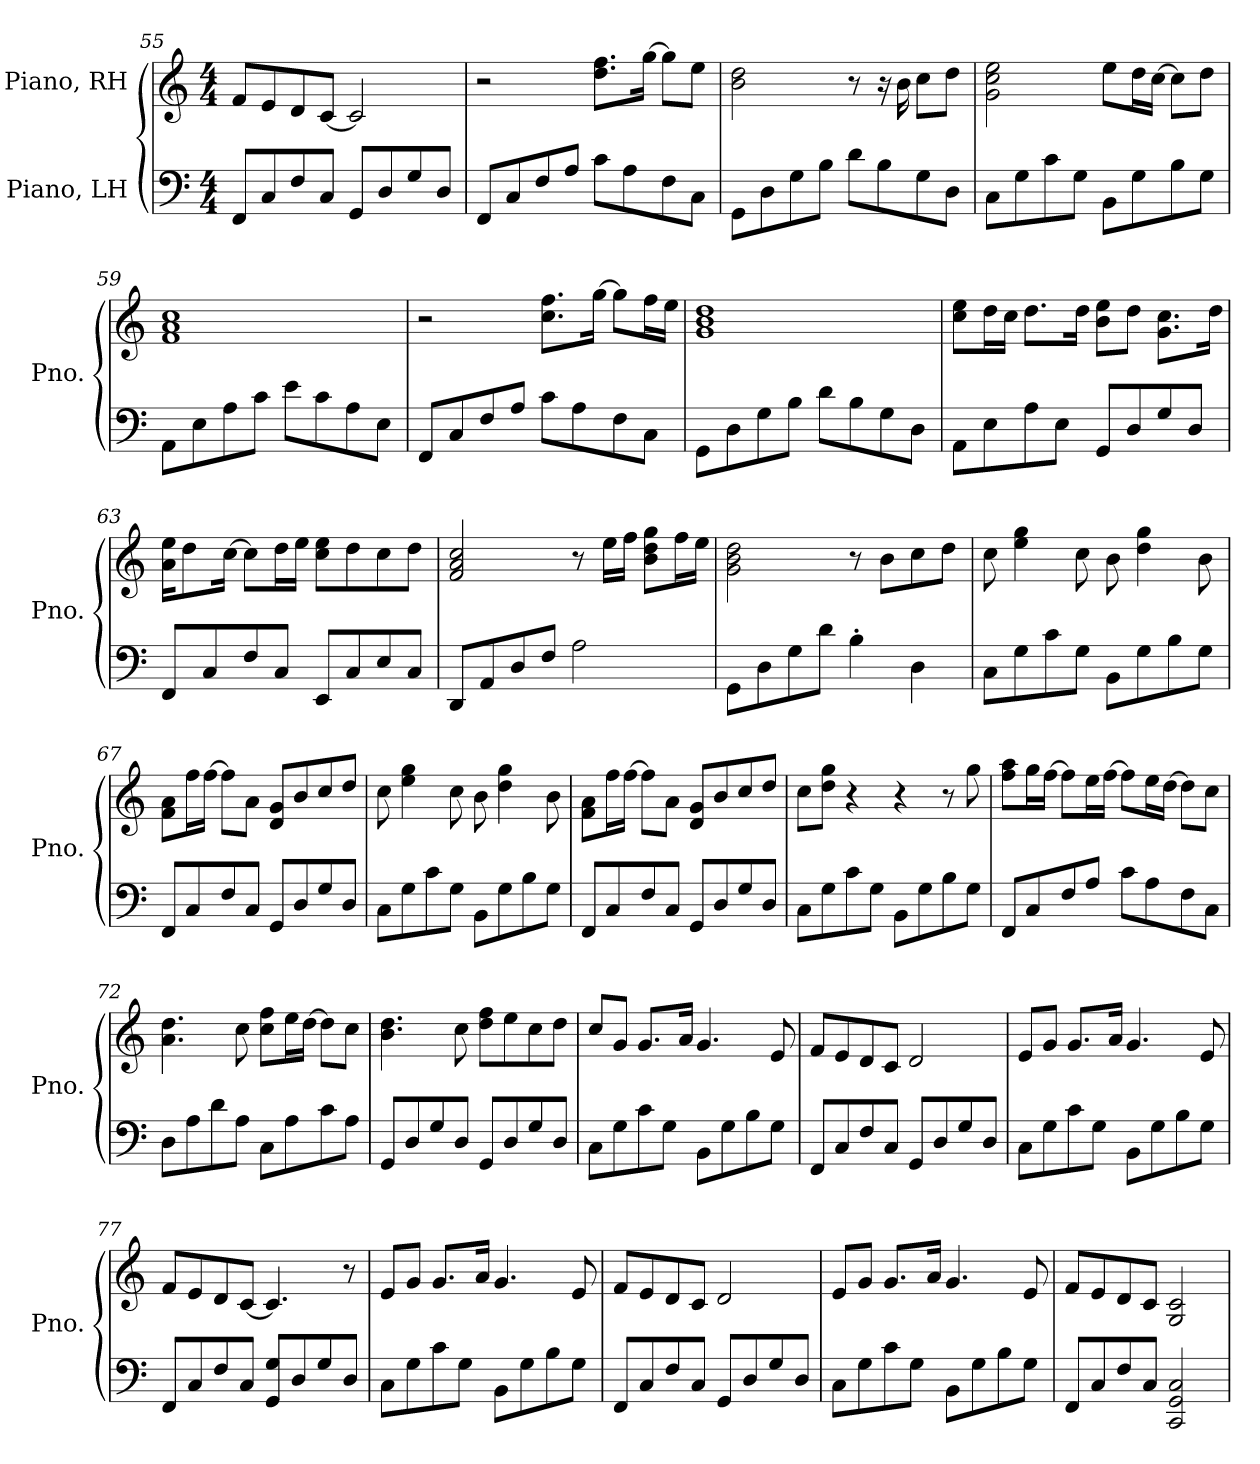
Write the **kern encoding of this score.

**kern	**kern
*part2	*part1
*staff2	*staff1
*I"Piano, LH	*I"Piano, RH
*I'Pno.	*I'Pno.
!!LO:PB:g=z
*clefF4	*clefG2
*k[]	*k[]
*M4/4	*M4/4
=55	=55
8FF/L	8f/L
8C/	8e/
8F/	8d/
8C/J	[8c/J
8GG/L	2c/]
8D/	.
8G/	.
8D/J	.
=56	=56
8FF/L	2r
8C/	.
8F/	.
8A/J	.
8c\L	8.dd\ 8.ff\L
8A\	.
.	[16gg\Jk
8F\	8gg\L]
8C\J	8ee\J
=57	=57
8GG\L	2b\ 2dd\
8D\	.
8G\	.
8B\J	.
8d\L	8r
8B\	16r
.	16b\
8G\	8cc\L
8D\J	8dd\J
=58	=58
8C\L	2g\ 2cc\ 2ee\
8G\	.
8c\	.
8G\J	.
8BB\L	8ee\L
8G\	16dd\L
.	[16cc\JJ
8B\	8cc\L]
8G\J	8dd\J
!!LO:LB:g=z
=59	=59
8AA\L	1f 1a 1cc
8E\	.
8A\	.
8c\J	.
8e\L	.
8c\	.
8A\	.
8E\J	.
=60	=60
8FF/L	2r
8C/	.
8F/	.
8A/J	.
8c\L	8.cc\ 8.ff\L
8A\	.
.	[16gg\Jk
8F\	8gg\L]
8C\J	16ff\L
.	16ee\JJ
=61	=61
8GG\L	1g 1b 1dd
8D\	.
8G\	.
8B\J	.
8d\L	.
8B\	.
8G\	.
8D\J	.
=62	=62
8AA\L	8cc\ 8ee\L
8E\	16dd\L
.	16cc\JJ
8A\	8.dd\L
8E\J	.
.	16dd\Jk
8GG/L	8b\ 8ee\L
8D/	8dd\J
8G/	8.g\ 8.cc\L
8D/J	.
.	16dd\Jk
!!LO:LB:g=z
=63	=63
8FF/L	16a\ 16ee\KL
.	8dd\
8C/	.
.	[16cc\Jk
8F/	8cc\L]
8C/J	16dd\L
.	16ee\JJ
8EE/L	8cc\ 8ee\L
8C/	8dd\
8E/	8cc\
8C/J	8dd\J
=64	=64
8DD/L	2f/ 2a/ 2cc/
8AA/	.
8D/	.
8F/J	.
2A\	8r
.	16ee\LL
.	16ff\JJ
.	8b\ 8dd\ 8gg\L
.	16ff\L
.	16ee\JJ
=65	=65
8GG\L	2g\ 2b\ 2dd\
8D\	.
8G\	.
8d\J	.
4B'\	8r
.	8b\L
4D\	8cc\
.	8dd\J
=66	=66
8C\L	8cc\
8G\	4ee\ 4gg\
8c\	.
8G\J	8cc\
8BB\L	8b\
8G\	4dd\ 4gg\
8B\	.
8G\J	8b\
!!LO:LB:g=z
=67	=67
8FF/L	8f\ 8a\L
8C/	16ff\L
.	[16ff\JJ
8F/	8ff\L]
8C/J	8a\J
8GG/L	8d/ 8g/L
8D/	8b/
8G/	8cc/
8D/J	8dd/J
=68	=68
8C\L	8cc\
8G\	4ee\ 4gg\
8c\	.
8G\J	8cc\
8BB\L	8b\
8G\	4dd\ 4gg\
8B\	.
8G\J	8b\
=69	=69
8FF/L	8f\ 8a\L
8C/	16ff\L
.	[16ff\JJ
8F/	8ff\L]
8C/J	8a\J
8GG/L	8d/ 8g/L
8D/	8b/
8G/	8cc/
8D/J	8dd/J
=70	=70
8C\L	8cc\L
8G\	8dd\ 8gg\J
8c\	4r
8G\J	.
8BB\L	4r
8G\	.
8B\	8r
8G\J	8gg\
!!LO:LB:g=z
=71	=71
8FF/L	8ff\ 8aa\L
8C/	16gg\L
.	[16ff\JJ
8F/	8ff\L]
8A/J	16ee\L
.	[16ff\JJ
8c\L	8ff\L]
8A\	16ee\L
.	[16dd\JJ
8F\	8dd\L]
8C\J	8cc\J
=72	=72
8D\L	4.a\ 4.dd\
8A\	.
8d\	.
8A\J	8cc\
8C\L	8cc\ 8ff\L
8A\	16ee\L
.	[16dd\JJ
8c\	8dd\L]
8A\J	8cc\J
=73	=73
8GG/L	4.b\ 4.dd\
8D/	.
8G/	.
8D/J	8cc\
8GG/L	8dd\ 8ff\L
8D/	8ee\
8G/	8cc\
8D/J	8dd\J
=74	=74
8C\L	8cc/L
8G\	8g/J
8c\	8.g/L
8G\J	.
.	16a/Jk
8BB\L	4.g/
8G\	.
8B\	.
8G\J	8e/
!!LO:LB:g=z
=75	=75
8FF/L	8f/L
8C/	8e/
8F/	8d/
8C/J	8c/J
8GG/L	2d/
8D/	.
8G/	.
8D/J	.
=76	=76
8C\L	8e/L
8G\	8g/J
8c\	8.g/L
8G\J	.
.	16a/Jk
8BB\L	4.g/
8G\	.
8B\	.
8G\J	8e/
=77	=77
8FF/L	8f/L
8C/	8e/
8F/	8d/
8C/J	[8c/J
8GG/ 8G/L	4.c/]
8D/	.
8G/	.
8D/J	8r
=78	=78
8C\L	8e/L
8G\	8g/J
8c\	8.g/L
8G\J	.
.	16a/Jk
8BB\L	4.g/
8G\	.
8B\	.
8G\J	8e/
=79	=79
8FF/L	8f/L
8C/	8e/
8F/	8d/
8C/J	8c/J
8GG/L	2d/
8D/	.
8G/	.
8D/J	.
!!LO:PB:g=z
=80	=80
8C\L	8e/L
8G\	8g/J
8c\	8.g/L
8G\J	.
.	16a/Jk
8BB\L	4.g/
8G\	.
8B\	.
8G\J	8e/
=81	=81
8FF/L	8f/L
8C/	8e/
8F/	8d/
8C/J	8c/J
2CC/ 2GG/ 2C/	2G/ 2c/
=	=
*-	*-
